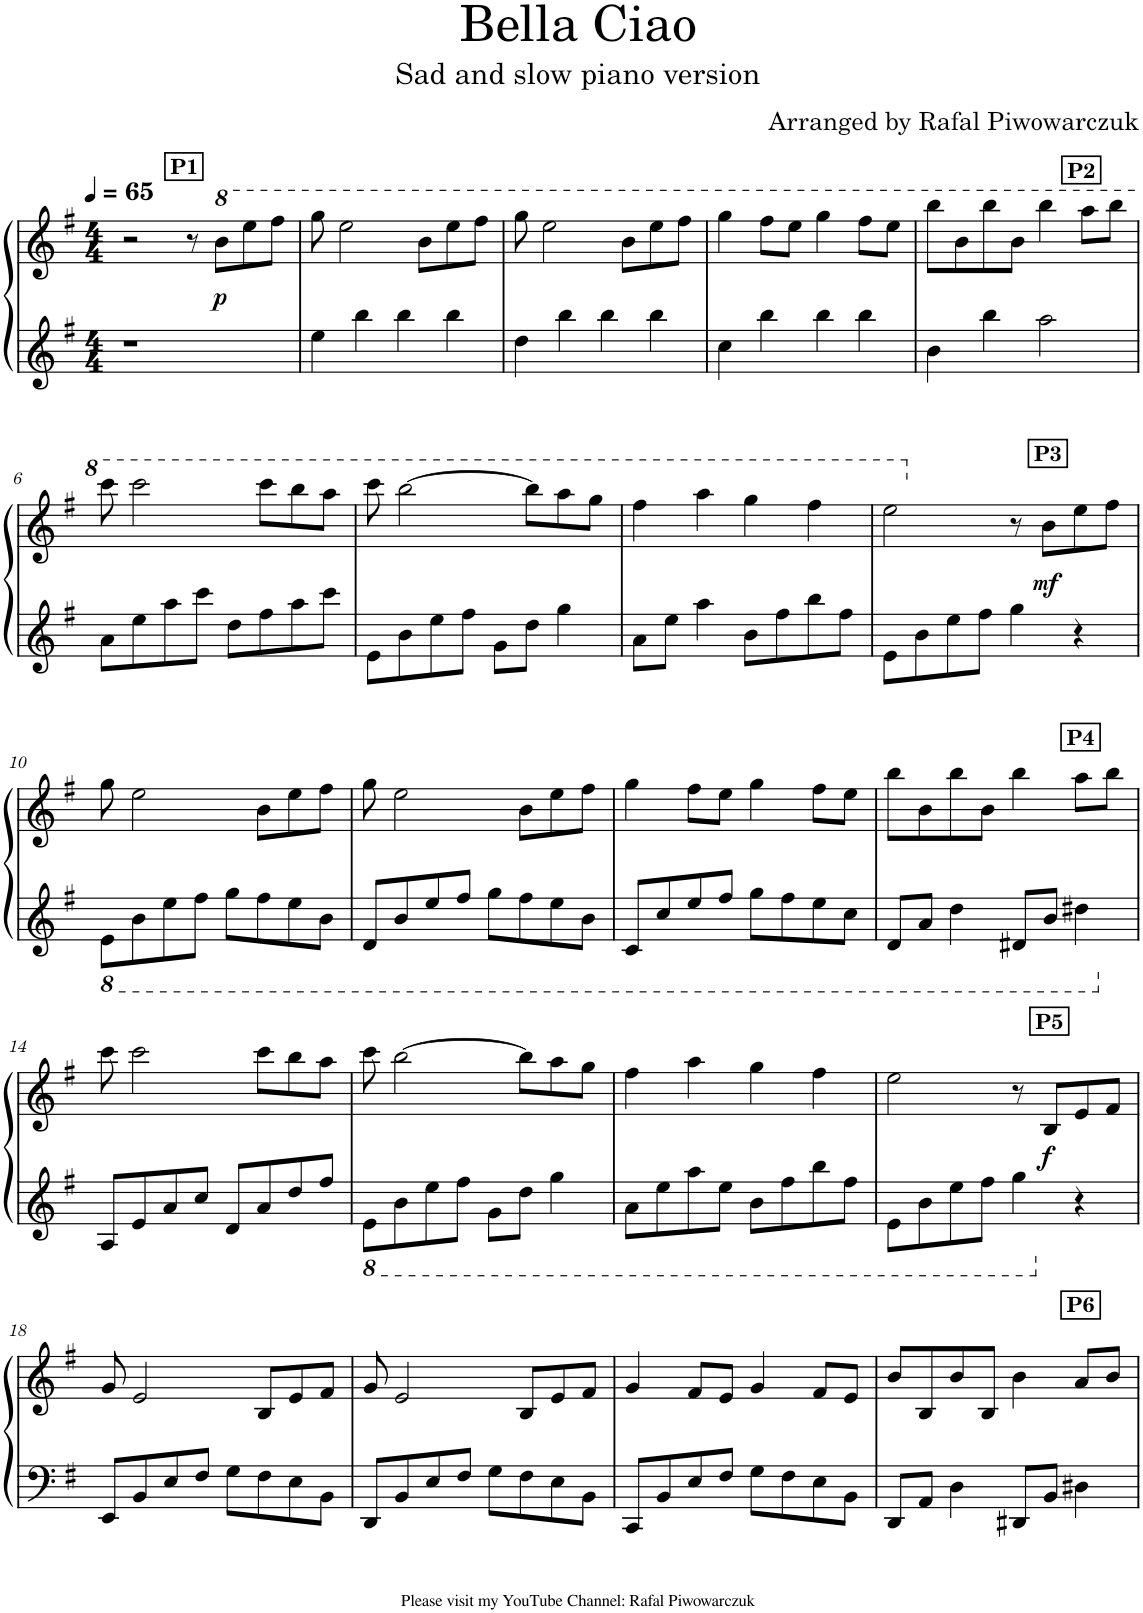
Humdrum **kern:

**kern	**kern	**dynam
*part1	*part1	*part1
*staff2	*staff1	*staff1/2
*I"Piano	*	*
*I'Pno.	*	*
*clefG2	*clefG2	*
*k[f#]	*k[f#]	*
*M4/4	*M4/4	*
*MM65	*MM65	*
!!LO:REH:place=s1:a:B:cj:t=P1:qo=2.5
=1	=1	=1
1r	2r	.
.	8r	.
*	*8va	*
!	!	!LO:DY:b
.	8bb\L	p
.	8eee\	.
.	8fff#\J	.
=2	=2	=2
4ee\	8ggg\	.
.	2eee\	.
4bb\	.	.
4bb\	.	.
.	8bb\L	.
4bb\	8eee\	.
.	8fff#\J	.
=3	=3	=3
4dd\	8ggg\	.
.	2eee\	.
4bb\	.	.
4bb\	.	.
.	8bb\L	.
4bb\	8eee\	.
.	8fff#\J	.
=4	=4	=4
4cc\	4ggg\	.
4bb\	8fff#\L	.
.	8eee\J	.
4bb\	4ggg\	.
4bb\	8fff#\L	.
.	8eee\J	.
!!LO:REH:place=s1:a:B:cj:t=P2:qo=3
=5	=5	=5
4b\	8bbb\L	.
.	8bb\	.
4bb\	8bbb\	.
.	8bb\J	.
2aa\	4bbb\	.
.	8aaa\L	.
.	8bbb\J	.
!!LO:LB:g=z
=6	=6	=6
8a\L	8cccc\	.
8ee\	2cccc\	.
8aa\	.	.
8ccc\J	.	.
8dd\L	.	.
8ff#\	8cccc\L	.
8aa\	8bbb\	.
8ccc\J	8aaa\J	.
=7	=7	=7
8e\L	8cccc\	.
8b\	[2bbb\	.
8ee\	.	.
8ff#\J	.	.
8g\L	.	.
8dd\J	8bbb\L]	.
4gg\	8aaa\	.
.	8ggg\J	.
=8	=8	=8
8a\L	4fff#\	.
8ee\J	.	.
4aa\	4aaa\	.
8b\L	4ggg\	.
8ff#\	.	.
8bb\	4fff#\	.
8ff#\J	.	.
!!LO:REH:place=s1:a:B:cj:t=P3:qo=2.5
=9	=9	=9
8e\L	2eee\	.
8b\	.	.
8ee\	.	.
8ff#\J	.	.
*	*X8va	*
4gg\	8r	.
!	!	!LO:DY:b
.	8b\L	mf
4r	8ee\	.
.	8ff#\J	.
!!LO:LB:g=z
=10	=10	=10
*8ba	*	*
8E\L	8gg\	.
8B\	2ee\	.
8e\	.	.
8f#\J	.	.
8g\L	.	.
8f#\	8b\L	.
8e\	8ee\	.
8B\J	8ff#\J	.
=11	=11	=11
8D/L	8gg\	.
8B/	2ee\	.
8e/	.	.
8f#/J	.	.
8g\L	.	.
8f#\	8b\L	.
8e\	8ee\	.
8B\J	8ff#\J	.
=12	=12	=12
8C/L	4gg\	.
8c/	.	.
8e/	8ff#\L	.
8f#/J	8ee\J	.
8g\L	4gg\	.
8f#\	.	.
8e\	8ff#\L	.
8c\J	8ee\J	.
!!LO:REH:place=s1:a:B:cj:t=P4:qo=3
=13	=13	=13
8D/L	8bb\L	.
8A/J	8b\	.
4d\	8bb\	.
.	8b\J	.
8D#X/L	4bb\	.
8B/J	.	.
4d#X\	8aa\L	.
.	8bb\J	.
!!LO:LB:g=z
=14	=14	=14
*X8ba	*	*
8A/L	8ccc\	.
8e/	2ccc\	.
8a/	.	.
8cc/J	.	.
8d/L	.	.
8a/	8ccc\L	.
8dd/	8bb\	.
8ff#/J	8aa\J	.
=15	=15	=15
*8ba	*	*
8E\L	8ccc\	.
8B\	[2bb\	.
8e\	.	.
8f#\J	.	.
8G\L	.	.
8d\J	8bb\L]	.
4g\	8aa\	.
.	8gg\J	.
=16	=16	=16
8A\L	4ff#\	.
8e\	.	.
8a\	4aa\	.
8e\J	.	.
8B\L	4gg\	.
8f#\	.	.
8b\	4ff#\	.
8f#\J	.	.
!!LO:REH:place=s1:a:B:cj:t=P5:qo=2.5
=17	=17	=17
8E\L	2ee\	.
8B\	.	.
8e\	.	.
8f#\J	.	.
4g\	8r	.
!	!	!LO:DY:b
.	8B/L	f
*X8ba	*	*
4r	8e/	.
.	8f#/J	.
!!LO:LB:g=z
=18	=18	=18
8EE/L	8g/	.
8BB/	2e/	.
8E/	.	.
8F#/J	.	.
8G\L	.	.
8F#\	8B/L	.
8E\	8e/	.
8BB\J	8f#/J	.
=19	=19	=19
8DD/L	8g/	.
8BB/	2e/	.
8E/	.	.
8F#/J	.	.
8G\L	.	.
8F#\	8B/L	.
8E\	8e/	.
8BB\J	8f#/J	.
=20	=20	=20
8CC/L	4g/	.
8BB/	.	.
8E/	8f#/L	.
8F#/J	8e/J	.
8G\L	4g/	.
8F#\	.	.
8E\	8f#/L	.
8BB\J	8e/J	.
!!LO:REH:place=s1:a:B:cj:t=P6:qo=3
=21	=21	=21
8DD/L	8b/L	.
8AA/J	8B/	.
4D\	8b/	.
.	8B/J	.
8DD#X/L	4b\	.
8BB/J	.	.
4D#X\	8a/L	.
.	8b/J	.
=	=	=
*-	*-	*-
